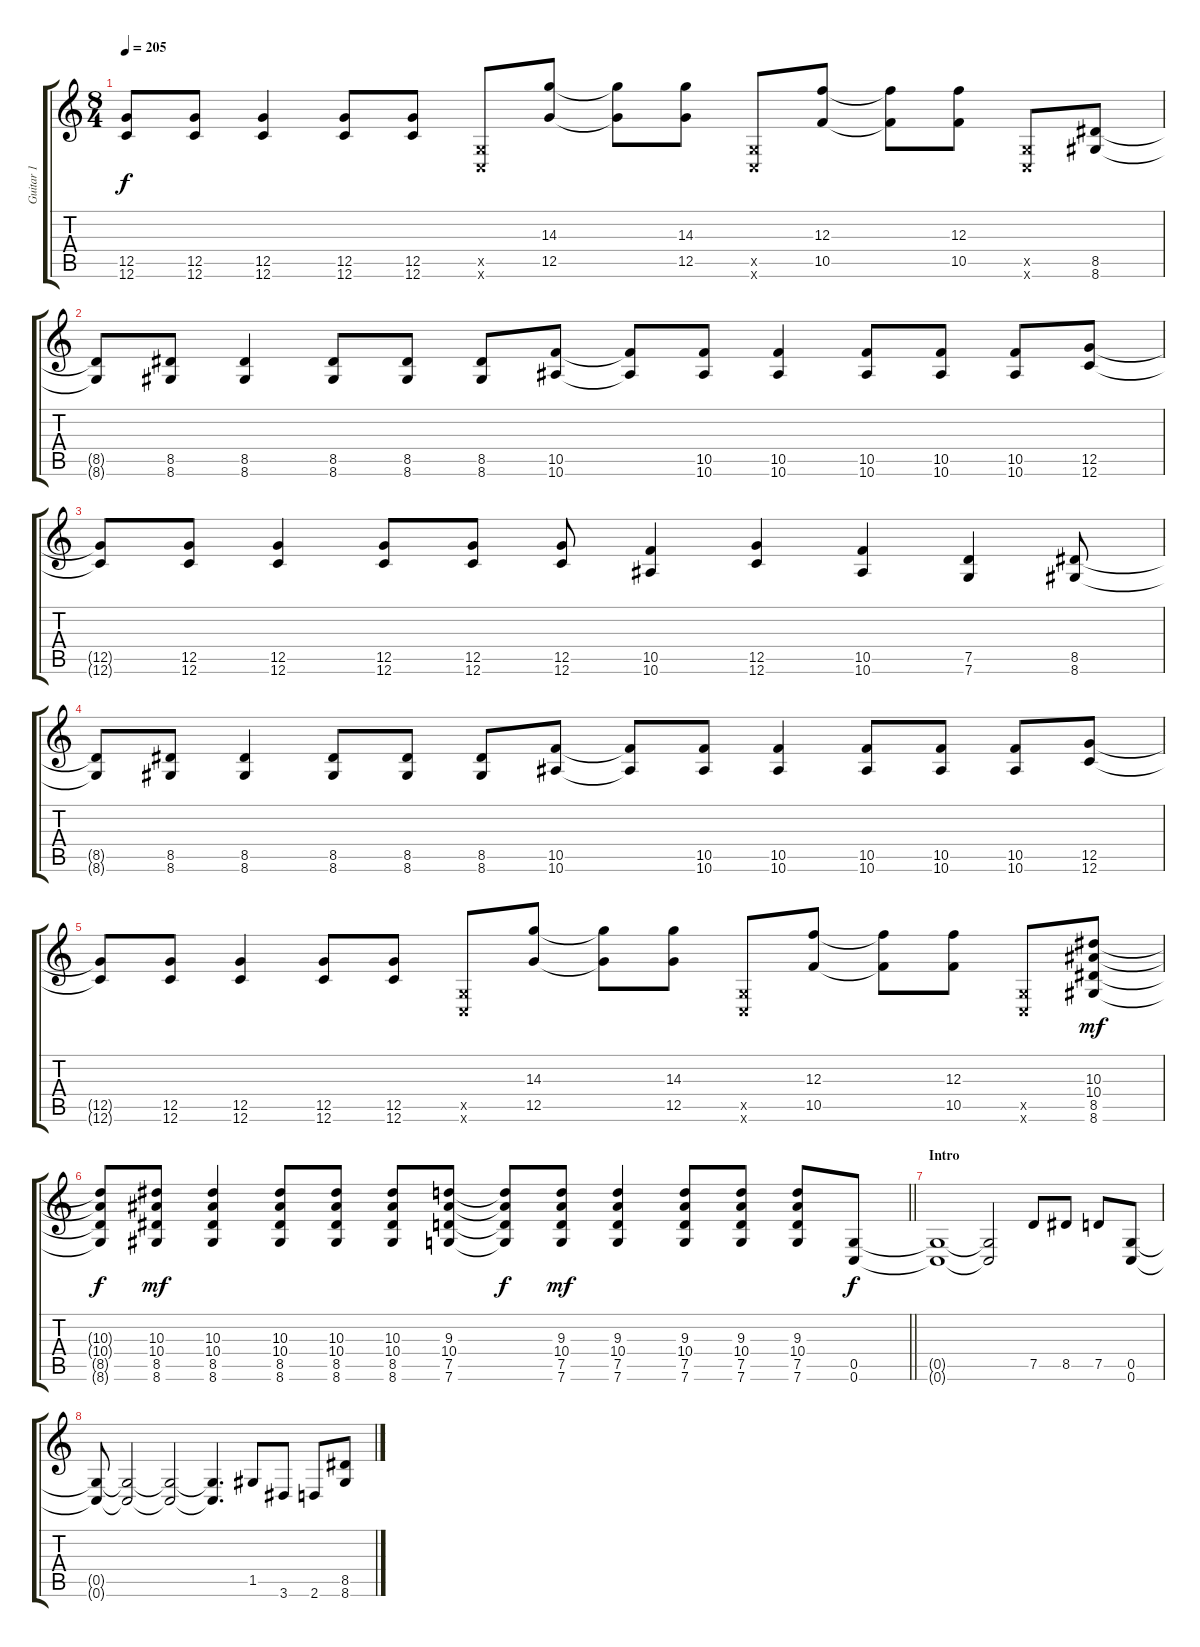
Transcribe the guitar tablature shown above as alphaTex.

\track ("Guitar 1" "Guitar 1") {instrument overdrivenguitar}
\staff {score tabs}
\tuning (D4 A3 F3 C3 G2 C2) {hide}
\ts (8 4)
\tempo 205
\clef g2
\ks c
(12.5{t} 12.6{t}).8{dy f} (12.5 12.6).8 (12.5 12.6).4 (12.5 12.6).8 (12.5 12.6).8 (0.5{x} 0.6{x}).8 (14.3 12.5).8 (14.3{t} 12.5{t}).8 (14.3 12.5).8 (0.5{x} 0.6{x}).8 (12.3 10.5).8 (12.3{t} 10.5{t}).8 (12.3 10.5).8 (0.5{x} 0.6{x}).8 (8.5 8.6).8 |
(8.5{t} 8.6{t}).8 (8.5 8.6).8 (8.5 8.6).4 (8.5 8.6).8 (8.5 8.6).8 (8.5 8.6).8 (10.5 10.6).8 (10.5{t} 10.6{t}).8 (10.5 10.6).8 (10.5 10.6).4 (10.5 10.6).8 (10.5 10.6).8 (10.5 10.6).8 (12.5 12.6).8 |
(12.5{t} 12.6{t}).8 (12.5 12.6).8 (12.5 12.6).4 (12.5 12.6).8 (12.5 12.6).8 (12.5 12.6).8 (10.5 10.6).4 (12.5 12.6).4 (10.5 10.6).4 (7.5 7.6).4 (8.5 8.6).8 |
(8.5{t} 8.6{t}).8 (8.5 8.6).8 (8.5 8.6).4 (8.5 8.6).8 (8.5 8.6).8 (8.5 8.6).8 (10.5 10.6).8 (10.5{t} 10.6{t}).8 (10.5 10.6).8 (10.5 10.6).4 (10.5 10.6).8 (10.5 10.6).8 (10.5 10.6).8 (12.5 12.6).8 |
(12.5{t} 12.6{t}).8 (12.5 12.6).8 (12.5 12.6).4 (12.5 12.6).8 (12.5 12.6).8 (0.5{x} 0.6{x}).8 (14.3 12.5).8 (14.3{t} 12.5{t}).8 (14.3 12.5).8 (0.5{x} 0.6{x}).8 (12.3 10.5).8 (12.3{t} 10.5{t}).8 (12.3 10.5).8 (0.5{x} 0.6{x}).8 (10.3 10.4 8.5 8.6).8{dy mf} |
\barLineRight lightlight
(10.3{t} 10.4{t} 8.5{t} 8.6{t}).8{dy f} (10.3 10.4 8.5 8.6).8{dy mf} (10.3 10.4 8.5 8.6).4 (10.3 10.4 8.5 8.6).8 (10.3 10.4 8.5 8.6).8 (10.3 10.4 8.5 8.6).8 (9.3 10.4 7.5 7.6).8 (9.3{t} 10.4{t} 7.5{t} 7.6{t}).8{dy f} (9.3 10.4 7.5 7.6).8{dy mf} (9.3 10.4 7.5 7.6).4 (9.3 10.4 7.5 7.6).8 (9.3 10.4 7.5 7.6).8 (9.3 10.4 7.5 7.6).8 (0.5 0.6).8{dy f} |
\section ("" "Intro")
(0.5{t} 0.6{t}).1 (0.5{t} 0.6{t}).2 7.5.8 8.5.8 7.5.8 (0.5 0.6).8 |
(0.5{t} 0.6{t}).8 (0.5{t} 0.6{t}).2 (0.5{t} 0.6{t}).2 (0.5{t} 0.6{t}).4{d} 1.5.8 3.6.8 2.6.8 (8.5 8.6).8
